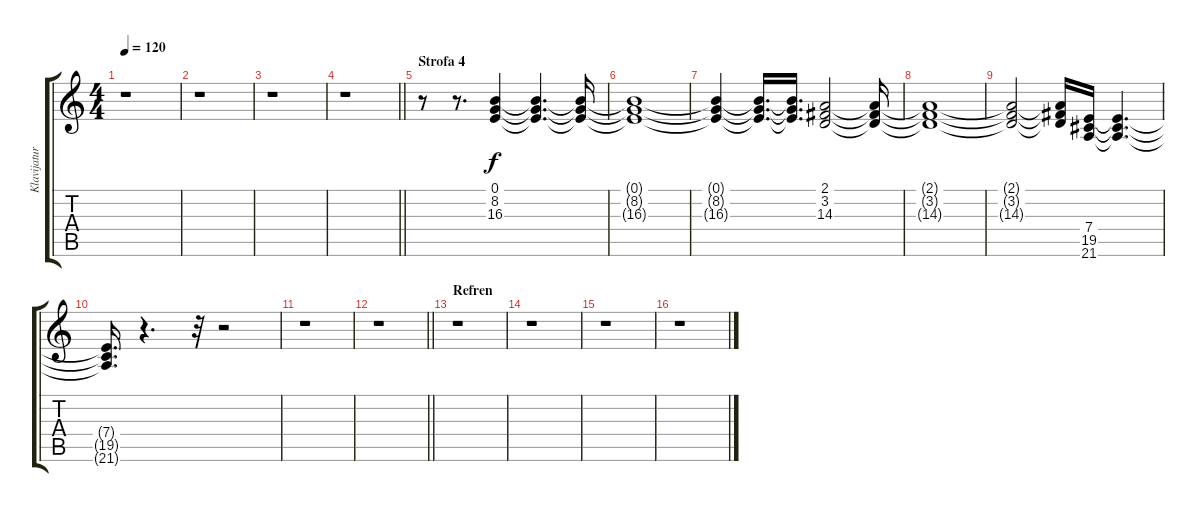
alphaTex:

\track ("Klavijature I Vlado Pravdic" "Klavijatur") {instrument stringensemble1}
\staff {score tabs}
\tuning (E4 B3 G3 D3 A2 E2) {hide}
\ts (4 4)
\tempo 120
\clef g2
\ks c
r.1{dy f} |
r.1 |
r.1 |
\barLineRight lightlight
r.1 |
\section ("" "Strofa 4")
r.8 r.8{d} (0.1 8.2 16.3).4 (0.1{t} 8.2{t} 16.3{t}).4{d} (0.1{t} 8.2{t} 16.3{t}).16 |
(0.1{t} 8.2{t} 16.3{t}).1 |
(0.1{t} 8.2{t} 16.3{t}).4 (0.1{t} 8.2{t} 16.3{t}).16{d} (0.1{t} 8.2{t} 16.3{t}).16{d} (2.1 3.2 14.3).2 (2.1{t} 3.2{t} 14.3{t}).16 |
(2.1{t} 3.2{t} 14.3{t}).1 |
(2.1{t} 3.2{t} 14.3{t}).2 (2.1{t} 3.2{t} 14.3{t}).16 (7.4 19.5 21.6).16 (7.4{t} 19.5{t} 21.6{t}).4{d} |
(7.4{t} 19.5{t} 21.6{t}).16{d} r.4{d} r.32 r.2 |
r.1 |
\barLineRight lightlight
r.1 |
\section ("" "Refren")
r.1 |
r.1 |
r.1 |
r.1
